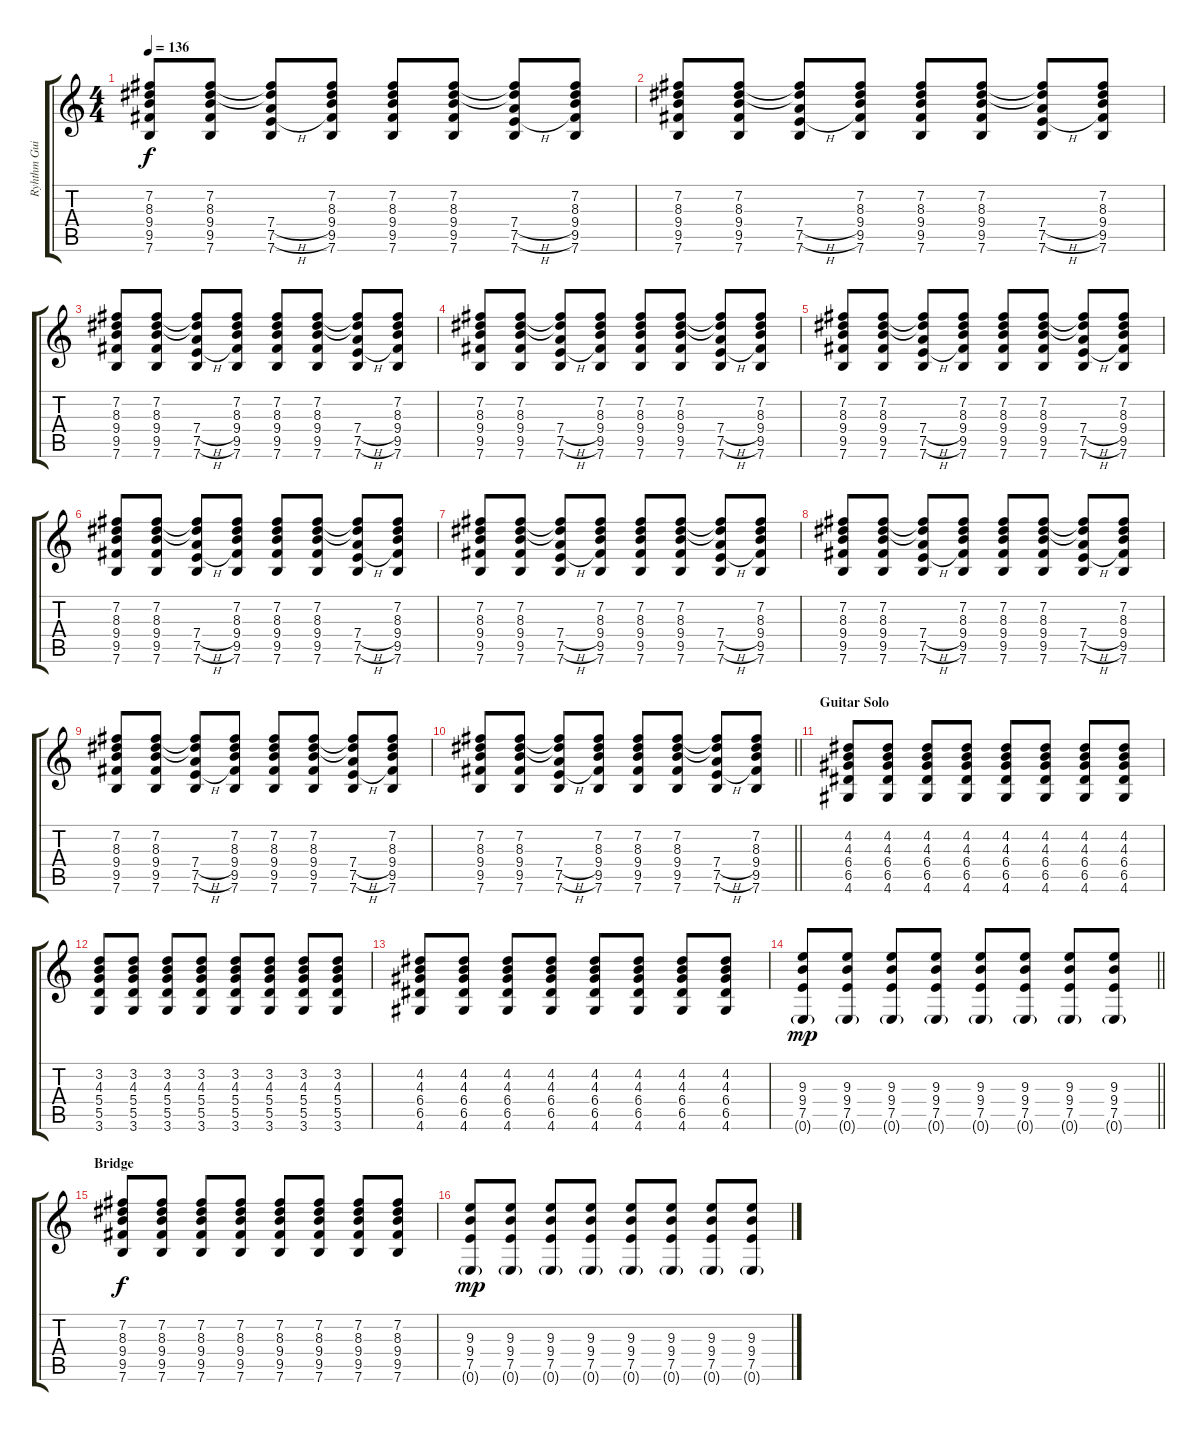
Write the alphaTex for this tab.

\track ("Ryhthm Guitar 1" "Ryhthm Gui") {instrument distortionguitar}
\staff {score tabs}
\tuning (E4 B3 G3 D3 A2 E2) {hide}
\ts (4 4)
\tempo 136
\clef g2
\ks c
(7.2 8.3 9.4 9.5 7.6).8{dy f} (7.2 8.3 9.4 9.5 7.6).8 (7.2{t} 8.3{t} 7.4{h} 7.5{h} 7.6).8 (7.2 8.3 9.4 9.5 7.6).8 (7.2 8.3 9.4 9.5 7.6).8 (7.2 8.3 9.4 9.5 7.6).8 (7.2{t} 8.3{t} 7.4{h} 7.5{h} 7.6).8 (7.2 8.3 9.4 9.5 7.6).8 |
(7.2 8.3 9.4 9.5 7.6).8 (7.2 8.3 9.4 9.5 7.6).8 (7.2{t} 8.3{t} 7.4{h} 7.5{h} 7.6).8 (7.2 8.3 9.4 9.5 7.6).8 (7.2 8.3 9.4 9.5 7.6).8 (7.2 8.3 9.4 9.5 7.6).8 (7.2{t} 8.3{t} 7.4{h} 7.5{h} 7.6).8 (7.2 8.3 9.4 9.5 7.6).8 |
(7.2 8.3 9.4 9.5 7.6).8 (7.2 8.3 9.4 9.5 7.6).8 (7.2{t} 8.3{t} 7.4{h} 7.5{h} 7.6).8 (7.2 8.3 9.4 9.5 7.6).8 (7.2 8.3 9.4 9.5 7.6).8 (7.2 8.3 9.4 9.5 7.6).8 (7.2{t} 8.3{t} 7.4{h} 7.5{h} 7.6).8 (7.2 8.3 9.4 9.5 7.6).8 |
(7.2 8.3 9.4 9.5 7.6).8 (7.2 8.3 9.4 9.5 7.6).8 (7.2{t} 8.3{t} 7.4{h} 7.5{h} 7.6).8 (7.2 8.3 9.4 9.5 7.6).8 (7.2 8.3 9.4 9.5 7.6).8 (7.2 8.3 9.4 9.5 7.6).8 (7.2{t} 8.3{t} 7.4{h} 7.5{h} 7.6).8 (7.2 8.3 9.4 9.5 7.6).8 |
(7.2 8.3 9.4 9.5 7.6).8 (7.2 8.3 9.4 9.5 7.6).8 (7.2{t} 8.3{t} 7.4{h} 7.5{h} 7.6).8 (7.2 8.3 9.4 9.5 7.6).8 (7.2 8.3 9.4 9.5 7.6).8 (7.2 8.3 9.4 9.5 7.6).8 (7.2{t} 8.3{t} 7.4{h} 7.5{h} 7.6).8 (7.2 8.3 9.4 9.5 7.6).8 |
(7.2 8.3 9.4 9.5 7.6).8 (7.2 8.3 9.4 9.5 7.6).8 (7.2{t} 8.3{t} 7.4{h} 7.5{h} 7.6).8 (7.2 8.3 9.4 9.5 7.6).8 (7.2 8.3 9.4 9.5 7.6).8 (7.2 8.3 9.4 9.5 7.6).8 (7.2{t} 8.3{t} 7.4{h} 7.5{h} 7.6).8 (7.2 8.3 9.4 9.5 7.6).8 |
(7.2 8.3 9.4 9.5 7.6).8 (7.2 8.3 9.4 9.5 7.6).8 (7.2{t} 8.3{t} 7.4{h} 7.5{h} 7.6).8 (7.2 8.3 9.4 9.5 7.6).8 (7.2 8.3 9.4 9.5 7.6).8 (7.2 8.3 9.4 9.5 7.6).8 (7.2{t} 8.3{t} 7.4{h} 7.5{h} 7.6).8 (7.2 8.3 9.4 9.5 7.6).8 |
(7.2 8.3 9.4 9.5 7.6).8 (7.2 8.3 9.4 9.5 7.6).8 (7.2{t} 8.3{t} 7.4{h} 7.5{h} 7.6).8 (7.2 8.3 9.4 9.5 7.6).8 (7.2 8.3 9.4 9.5 7.6).8 (7.2 8.3 9.4 9.5 7.6).8 (7.2{t} 8.3{t} 7.4{h} 7.5{h} 7.6).8 (7.2 8.3 9.4 9.5 7.6).8 |
(7.2 8.3 9.4 9.5 7.6).8 (7.2 8.3 9.4 9.5 7.6).8 (7.2{t} 8.3{t} 7.4{h} 7.5{h} 7.6).8 (7.2 8.3 9.4 9.5 7.6).8 (7.2 8.3 9.4 9.5 7.6).8 (7.2 8.3 9.4 9.5 7.6).8 (7.2{t} 8.3{t} 7.4{h} 7.5{h} 7.6).8 (7.2 8.3 9.4 9.5 7.6).8 |
\barLineRight lightlight
(7.2 8.3 9.4 9.5 7.6).8 (7.2 8.3 9.4 9.5 7.6).8 (7.2{t} 8.3{t} 7.4{h} 7.5{h} 7.6).8 (7.2 8.3 9.4 9.5 7.6).8 (7.2 8.3 9.4 9.5 7.6).8 (7.2 8.3 9.4 9.5 7.6).8 (7.2{t} 8.3{t} 7.4{h} 7.5{h} 7.6).8 (7.2 8.3 9.4 9.5 7.6).8 |
\section ("" "Guitar Solo")
(4.2 4.3 6.4 6.5 4.6).8{volume 13} (4.2 4.3 6.4 6.5 4.6).8 (4.2 4.3 6.4 6.5 4.6).8 (4.2 4.3 6.4 6.5 4.6).8 (4.2 4.3 6.4 6.5 4.6).8 (4.2 4.3 6.4 6.5 4.6).8 (4.2 4.3 6.4 6.5 4.6).8 (4.2 4.3 6.4 6.5 4.6).8 |
(3.2 4.3 5.4 5.5 3.6).8 (3.2 4.3 5.4 5.5 3.6).8 (3.2 4.3 5.4 5.5 3.6).8 (3.2 4.3 5.4 5.5 3.6).8 (3.2 4.3 5.4 5.5 3.6).8 (3.2 4.3 5.4 5.5 3.6).8 (3.2 4.3 5.4 5.5 3.6).8 (3.2 4.3 5.4 5.5 3.6).8 |
(4.2 4.3 6.4 6.5 4.6).8 (4.2 4.3 6.4 6.5 4.6).8 (4.2 4.3 6.4 6.5 4.6).8 (4.2 4.3 6.4 6.5 4.6).8 (4.2 4.3 6.4 6.5 4.6).8 (4.2 4.3 6.4 6.5 4.6).8 (4.2 4.3 6.4 6.5 4.6).8 (4.2 4.3 6.4 6.5 4.6).8 |
\barLineRight lightlight
(9.3 9.4 7.5 0.6{g}).8{dy mp} (9.3 9.4 7.5 0.6{g}).8 (9.3 9.4 7.5 0.6{g}).8 (9.3 9.4 7.5 0.6{g}).8 (9.3 9.4 7.5 0.6{g}).8 (9.3 9.4 7.5 0.6{g}).8 (9.3 9.4 7.5 0.6{g}).8 (9.3 9.4 7.5 0.6{g}).8 |
\section ("" "Bridge")
(7.2 8.3 9.4 9.5 7.6).8{dy f} (7.2 8.3 9.4 9.5 7.6).8 (7.2 8.3 9.4 9.5 7.6).8 (7.2 8.3 9.4 9.5 7.6).8 (7.2 8.3 9.4 9.5 7.6).8 (7.2 8.3 9.4 9.5 7.6).8 (7.2 8.3 9.4 9.5 7.6).8 (7.2 8.3 9.4 9.5 7.6).8 |
(9.3 9.4 7.5 0.6{g}).8{dy mp} (9.3 9.4 7.5 0.6{g}).8 (9.3 9.4 7.5 0.6{g}).8 (9.3 9.4 7.5 0.6{g}).8 (9.3 9.4 7.5 0.6{g}).8 (9.3 9.4 7.5 0.6{g}).8 (9.3 9.4 7.5 0.6{g}).8 (9.3 9.4 7.5 0.6{g}).8
